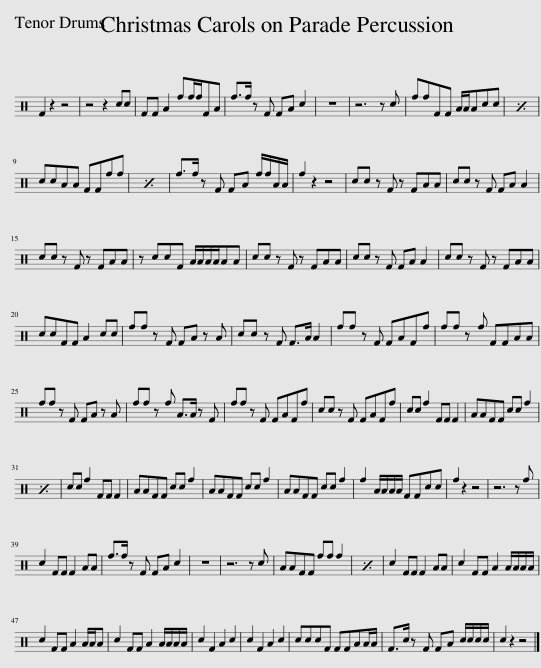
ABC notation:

X:1
L:1/8
M:none
I:linebreak $
K:C
V:1 perc
K:none
V:1
 F2 z2 z4 | z4 z2 cc | FF A2 ff/f/FA | f>f z F FA c2 | z8 | %5
 z6 z c | ffFF A/A/Acc | x8 |$ ccAA FFff | x8 | %10
 f>f z F FA f/f/A/A/ | f2 z2 z4 | cc z F z FAA | cc z F FA A2 |$ cc z F z FAA | %15
 z ccF A/A/A/A/AA | cc z F z FAA | cc z F FA A2 | cc z F z FAA |$ ccFF A2 cc | %20
 ff z F FA z A | cc z F F>A A2 | ff z F FAFf | ff z f FFAA |$ ff z F FA z A | %25
 ff z f A>A z F | ff z F FAFf | cc z F FAFf | cc f2 FF F2 | AAFF cc f2 |$ %30
 x8 | cc f2 FF F2 | AAFF cc f2 | AAFF cc f2 | AAFF cc f2 | %35
 f2 A/A/A/A/ FFcc | f2 z2 z4 | z6 z f |$ c2 FF F2 AA | f>f z F FA c2 | %40
 z8 | z6 z c | AAFF ff f2 | x8 | c2 FF F2 AA | %45
 c2 FF A2 A/A/A/A/ |$ c2 FF A2 A/A/A | c2 FF A2 A/A/A/A/ | c2 F2 A2 c2 | c2 F2 A2 c2 | %50
 cccF FFAA/A/ | F>c z F FA c/c/c/c/ | c2 z2 z4 |] %53
